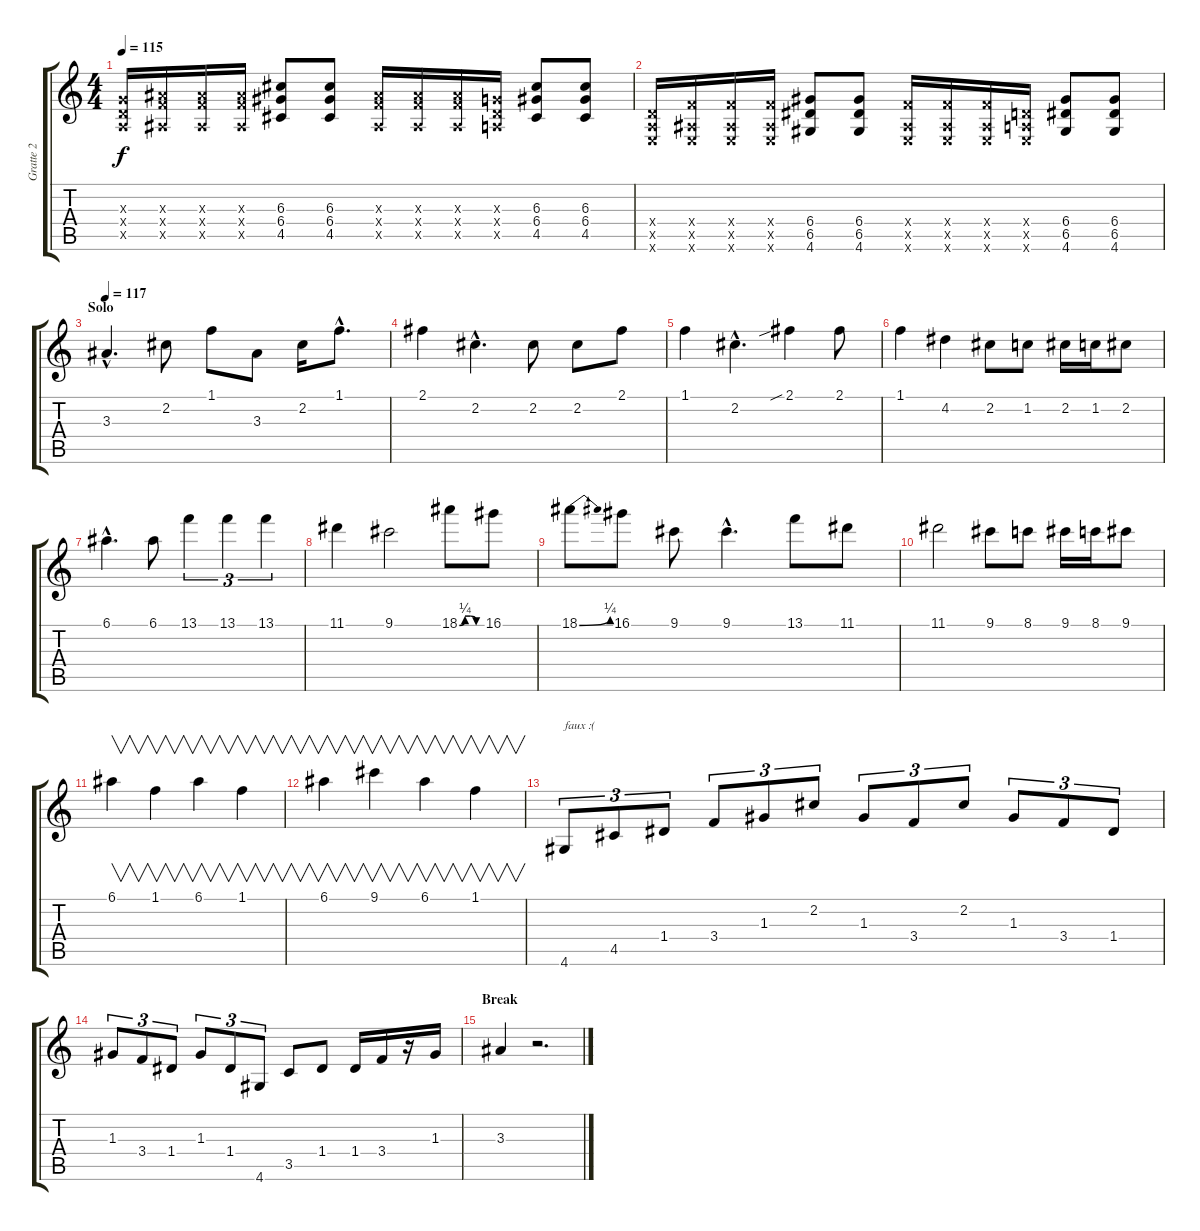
\track ("Gratte 2" "Gratte 2") {instrument distortionguitar}
\staff {score tabs}
\tuning (E4 B3 G3 D3 A2 E2) {hide}
\ts (4 4)
\tempo 115
\clef g2
\ks c
(0.3{x} 0.4{x} 0.5{x}).16{dy f} (3.3{x} 3.4{x} 1.5{x}).16 (3.3{x} 3.4{x} 1.5{x}).16 (3.3{x} 3.4{x} 1.5{x}).16 (6.3 6.4 4.5).8 (6.3 6.4 4.5).8 (3.3{x} 3.4{x} 1.5{x}).16 (3.3{x} 3.4{x} 1.5{x}).16 (3.3{x} 3.4{x} 1.5{x}).16 (0.3{x} 0.4{x} 0.5{x}).16 (6.3 6.4 4.5).8 (6.3 6.4 4.5).8 |
(0.4{x} 0.5{x} 0.6{x}).16 (3.4{x} 1.5{x} 0.6{x}).16 (3.4{x} 1.5{x} 0.6{x}).16 (3.4{x} 1.5{x} 0.6{x}).16 (6.4 6.5 4.6).8 (6.4 6.5 4.6).8 (3.4{x} 1.5{x} 0.6{x}).16 (3.4{x} 1.5{x} 0.6{x}).16 (3.4{x} 1.5{x} 0.6{x}).16 (0.4{x} 0.5{x} 0.6{x}).16 (6.4 6.5 4.6).8 (6.4 6.5 4.6).8 |
\section ("" "Solo")
\tempo 117
3.3{hac}.4{d volume 16} 2.2.8 1.1.8 3.3.8 2.2.16 1.1{hac}.8{d} |
2.1.4 2.2{hac}.4{d} 2.2.8 2.2.8 2.1.8 |
1.1.4 2.2{hac}.4{d} 2.1{sib}.4 2.1.8 |
1.1.4 4.2.4 2.2.8 1.2.8 2.2.16 1.2.16 2.2.8 |
6.1{hac}.4{d} 6.1.8 13.1.4{tu (3 2)} 13.1.4{tu (3 2)} 13.1.4{tu (3 2)} |
11.1.4 9.1.2 18.1{be (custom 0 0 15 1 30 1 45 0 60 0)}.8 16.1.8 |
18.1{be (bend 0 0 60 1)}.8 16.1.8 9.1.8 9.1{hac}.4{d} 13.1.8 11.1.8 |
11.1.2 9.1.8 8.1.8 9.1.16 8.1.16 9.1.8 |
6.1.4{v} 1.1.4{v} 6.1.4{v} 1.1.4{v} |
6.1.4{v} 9.1.4{v} 6.1.4{v} 1.1.4{v} |
4.6.8{tu (3 2) txt "faux :("} 4.5.8{tu (3 2)} 1.4.8{tu (3 2)} 3.4.8{tu (3 2)} 1.3.8{tu (3 2)} 2.2.8{tu (3 2)} 1.3.8{tu (3 2)} 3.4.8{tu (3 2)} 2.2.8{tu (3 2)} 1.3.8{tu (3 2)} 3.4.8{tu (3 2)} 1.4.8{tu (3 2)} |
1.3.8{tu (3 2)} 3.4.8{tu (3 2)} 1.4.8{tu (3 2)} 1.3.8{tu (3 2)} 1.4.8{tu (3 2)} 4.6.8{tu (3 2)} 3.5.8 1.4.8 1.4.16 3.4.16 r.16 1.3.16 |
\section ("" "Break")
3.3.4 r.2{d volume 12}
